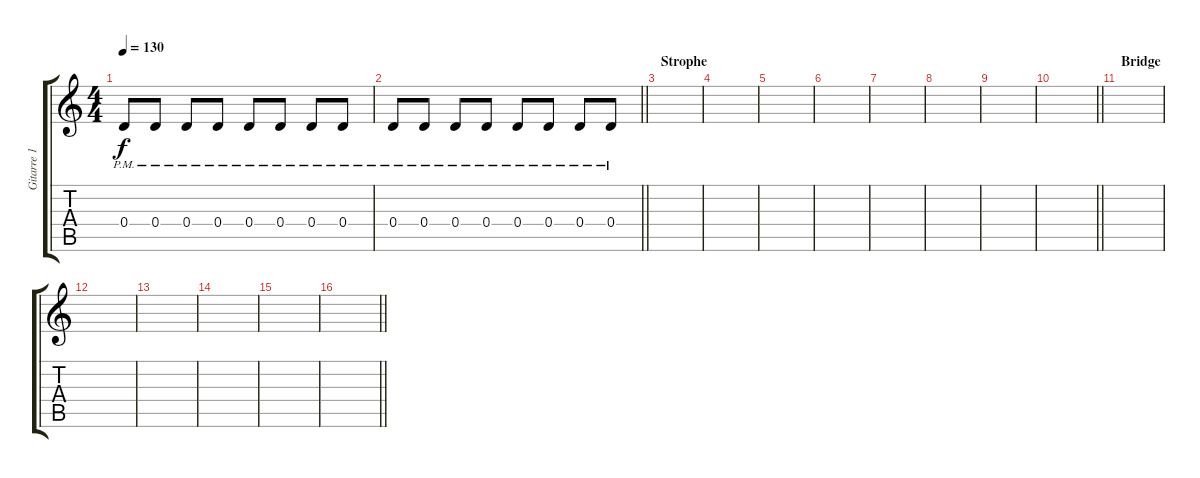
\track ("Gitarre 1" "Gitarre 1") {instrument distortionguitar}
\staff {score tabs}
\tuning (E4 B3 G3 D3 A2 E2) {hide}
\ts (4 4)
\tempo 130
\clef g2
\ks c
0.4{pm}.8{dy f} 0.4{pm}.8 0.4{pm}.8 0.4{pm}.8 0.4{pm}.8 0.4{pm}.8 0.4{pm}.8 0.4{pm}.8 |
\barLineRight lightlight
0.4{pm}.8 0.4{pm}.8 0.4{pm}.8 0.4{pm}.8 0.4{pm}.8 0.4{pm}.8 0.4{pm}.8 0.4{pm}.8 |
\section ("" "Strophe")
|
|
|
|
|
|
|
\barLineRight lightlight
|
\section ("" "Bridge")
|
|
|
|
|
\barLineRight lightlight
